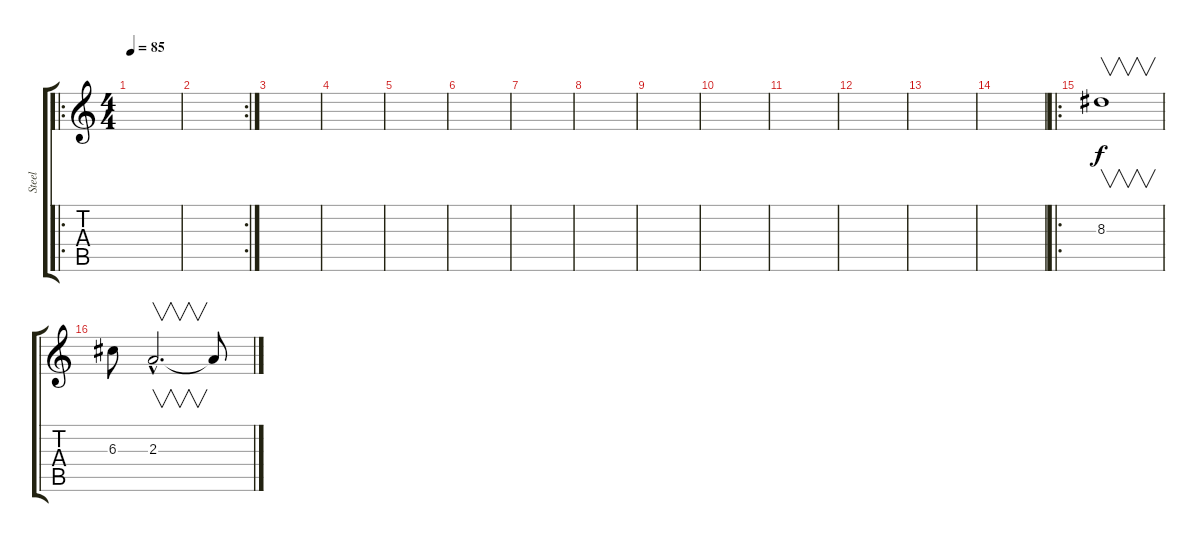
\track ("Steel" "Steel") {instrument acousticguitarsteel}
\staff {score tabs}
\tuning (E4 B3 G3 D3 A2 E2) {hide}
\ro
\ts (4 4)
\tempo 85
\clef g2
\ks c
|
\rc 2
|
|
|
|
|
|
|
|
|
|
|
|
|
\ro
8.3.1{v} |
6.3.8 2.3{hac}.2{v d} 2.3{t}.8
